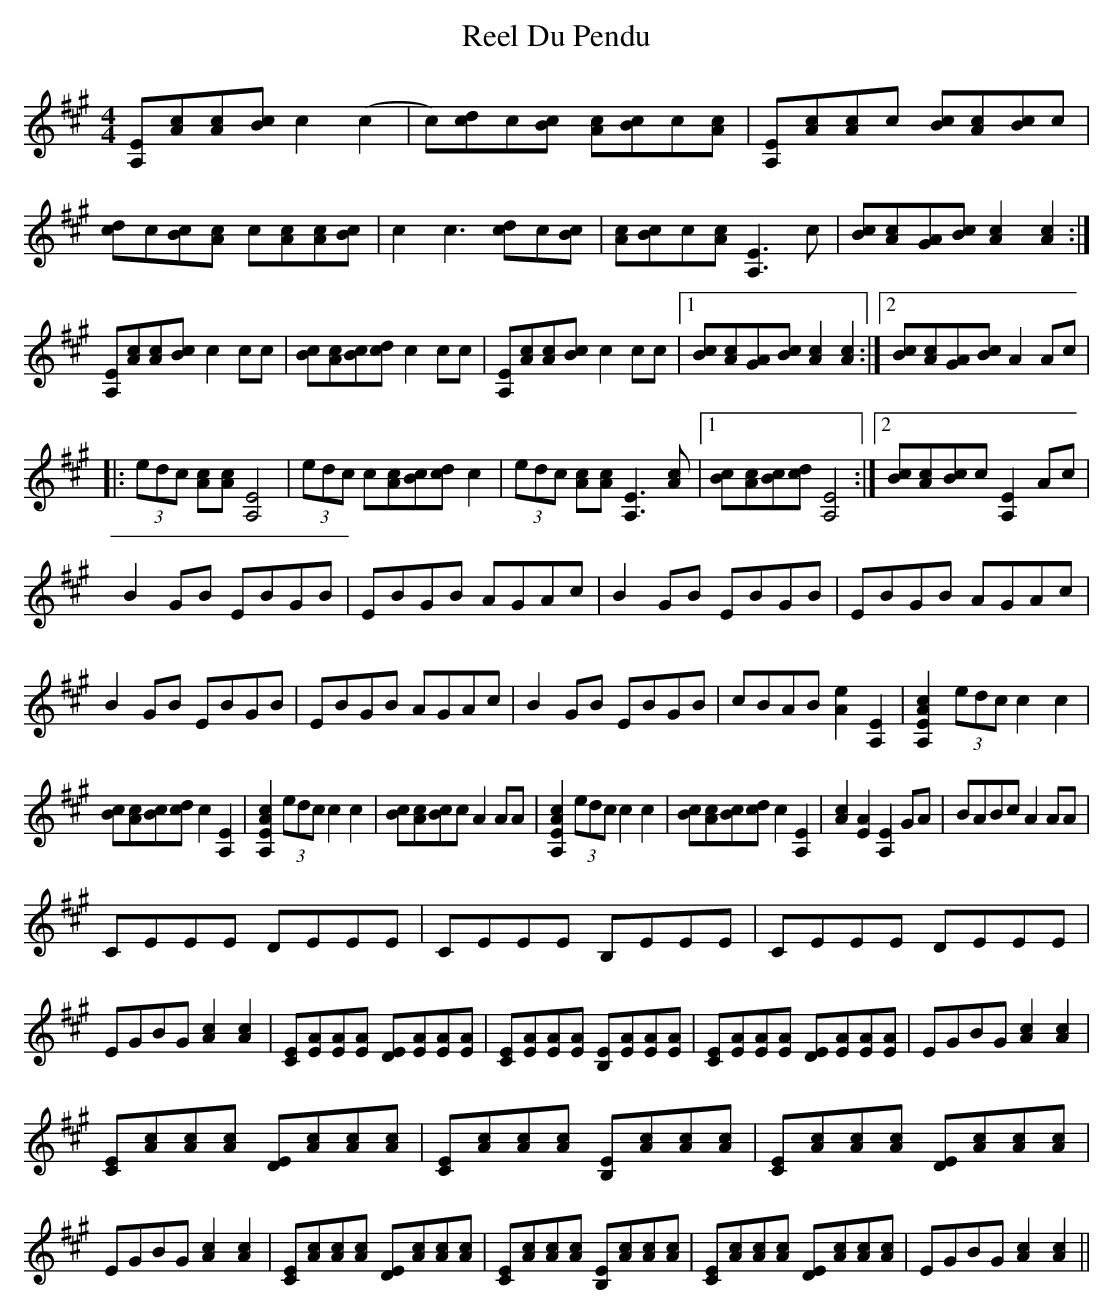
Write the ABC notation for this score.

X:1
T: Reel Du Pendu
M: 4/4
L: 1/8
K: Amaj
[A,E][Ac][Ac][Bc] c2 (c2|c)[cd]c[Bc] [Ac][Bc]c[Ac]|[A,E][Ac][Ac]c [Bc][Ac][Bc]c|[cd]c[Bc][Ac] c[Ac][Ac][Bc]|c2 c3 [cd]c[Bc]|[Ac][Bc]c[Ac] [A,E]3 c|[Bc][Ac][GA][Bc] [Ac]2 [Ac]2:|
[A,E][Ac][Ac][Bc] c2 cc|[Bc][Ac][Bc][dc] c2 cc|[A,E][Ac][Ac][Bc] c2 cc|1 [Bc][Ac][GA][Bc] [Ac]2 [Ac]2:|2 [Bc][Ac][GA][Bc] A2 Ac|
|:(3edc [Ac][Ac] [A,E]4|(3edc c[Ac][Bc][dc] c2|(3edc [Ac][Ac][A,E]3 [Ac]|1 [Bc][Ac][Bc][dc] [A,E]4:|2 [Bc][Ac][Bc]c [A,E]2 Ac|
B2 GB EBGB|EBGB AGAc|B2 GB EBGB|EBGB AGAc|B2 GB EBGB|EBGB AGAc|B2 GB EBGB|cBAB [Ae]2 [A,E]2|[A,EAc]2 (3edc c2 c2|
[Bc][Ac][Bc][dc] c2 [A,E]2|[A,EAc]2 (3edc c2 c2|[Bc][Ac][Bc]c A2 AA|[A,EAc]2 (3edc c2 c2|[Bc][Ac][Bc][dc] c2 [A,E]2|[Ac]2 [EA]2 [A,E]2 GA|BABc A2 AA|
CEEE DEEE|CEEE B,EEE|CEEE DEEE|EGBG [Ac]2 [Ac]2|[CE][EA][EA][EA] [DE][EA][EA][EA]|[CE][EA][EA][EA] [B,E][EA][EA][EA]|[CE][EA][EA][EA] [DE][EA][EA][EA]|EGBG [Ac]2 [Ac]2|
[CE][Ac][Ac][Ac] [DE][Ac][Ac][Ac]|[CE][Ac][Ac][Ac] [B,E][Ac][Ac][Ac]|[CE][Ac][Ac][Ac] [DE][Ac][Ac][Ac]|EGBG [Ac]2 [Ac]2|[CE][Ac][Ac][Ac] [DE][Ac][Ac][Ac]|[CE][Ac][Ac][Ac] [B,E][Ac][Ac][Ac]|[CE][Ac][Ac][Ac] [DE][Ac][Ac][Ac]|EGBG [Ac]2 [Ac]2||
